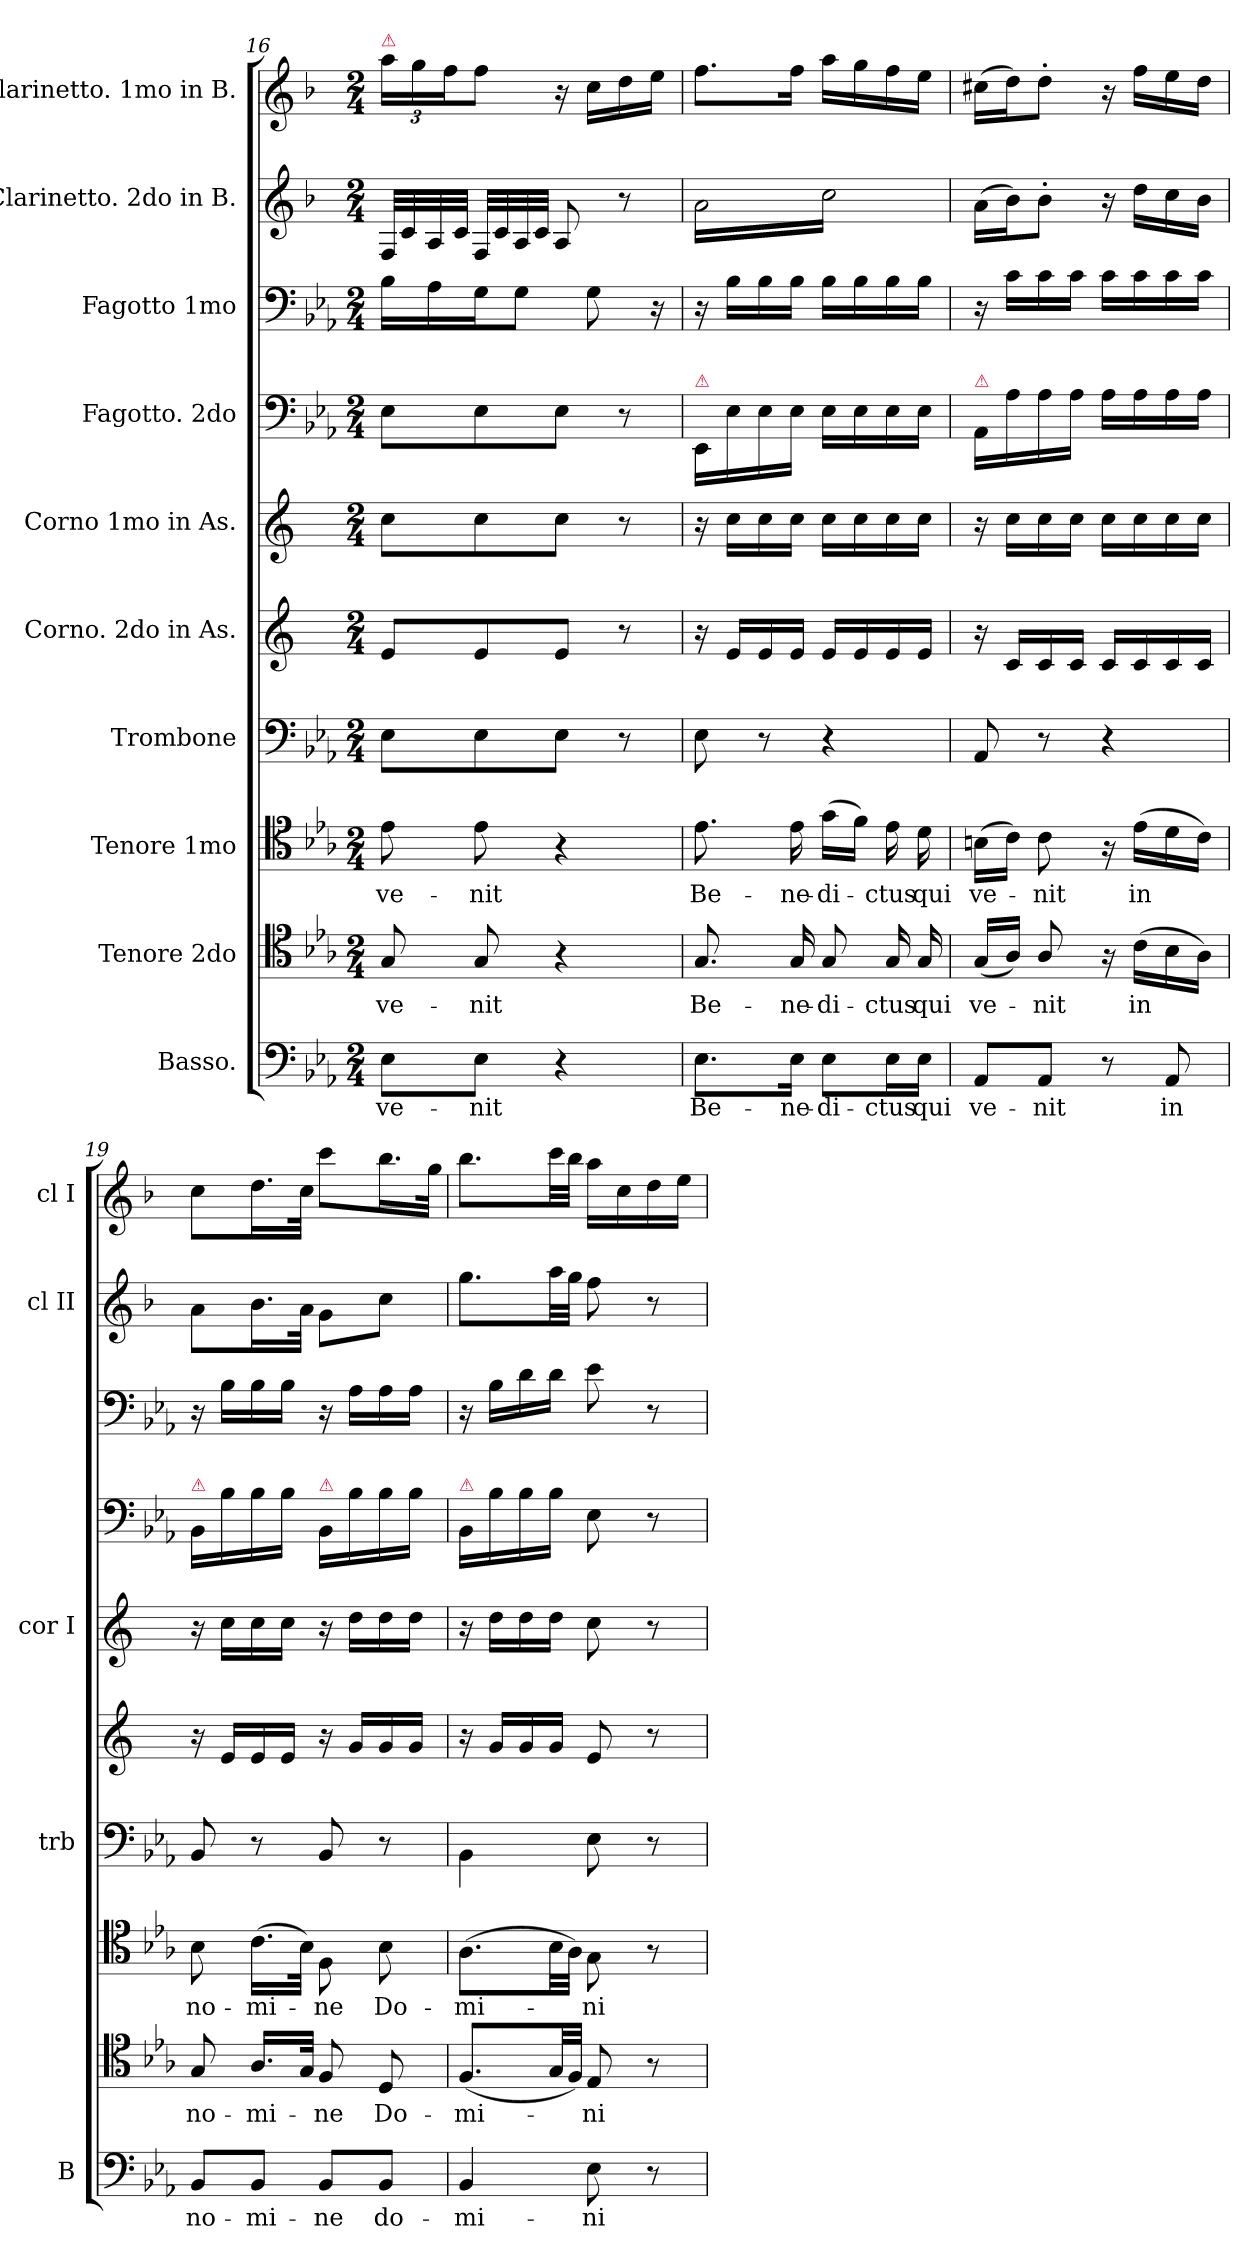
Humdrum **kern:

**kern	**text	**kern	**text	**kern	**text	**kern	**kern	**kern	**kern	**kern	**kern	**kern
*part10	*part10	*part9	*part9	*part8	*part8	*part7	*part6	*part5	*part4	*part3	*part2	*part1
*staff10	*staff10	*staff9	*staff9	*staff8	*staff8	*staff7	*staff6	*staff5	*staff4	*staff3	*staff2	*staff1
*I"Basso.	*	*I"Tenore 2do	*	*I"Tenore 1mo	*	*I"Trombone	*I"Corno. 2do in As.	*I"Corno 1mo in As.	*I"Fagotto. 2do	*I"Fagotto 1mo	*I"Clarinetto. 2do in B.	*I"Clarinetto. 1mo in B.
*I'B	*	*	*	*	*	*I'trb	*	*I'cor I	*	*	*I'cl II	*I'cl I
*clefF4	*	*clefC4	*	*clefC4	*	*clefF4	*clefG2	*clefG2	*clefF4	*clefF4	*clefG2	*clefG2
*	*	*	*	*	*	*	*ITrd5c9	*ITrd5c9	*	*	*ITrd1c2	*ITrd1c2
*k[b-e-a-]	*	*k[b-e-a-]	*	*k[b-e-a-]	*	*k[b-e-a-]	*k[b-e-a-]	*k[b-e-a-]	*k[b-e-a-]	*k[b-e-a-]	*k[b-e-a-]	*k[b-e-a-]
*M2/4	*	*M2/4	*	*M2/4	*	*M2/4	*M2/4	*M2/4	*M2/4	*M2/4	*M2/4	*M2/4
=16	=16	=16	=16	=16	=16	=16	=16	=16	=16	=16	=16	=16
!	!	!	!	!	!	!	!	!	!	!	!	!LO:TX:a:color=crimson:t=⚠
8E-\L	ve-	8G/	ve-	8e-\	ve-	8E-\L	8G/L	8e-\L	8E-\L	16B-\LL	32E-/LLL	24gg\LL
.	.	.	.	.	.	.	.	.	.	.	32B-/	.
.	.	.	.	.	.	.	.	.	.	.	.	24ff\
.	.	.	.	.	.	.	.	.	.	16A-\	32G/	.
.	.	.	.	.	.	.	.	.	.	.	.	24ee-\J
.	.	.	.	.	.	.	.	.	.	.	32B-/JJJ	.
8E-\J	-nit	8G/	-nit	8e-\	-nit	8E-\	8G/	8e-\	8E-\	16G\J	32E-/LLL	8ee-\J
.	.	.	.	.	.	.	.	.	.	.	32B-/	.
.	.	.	.	.	.	.	.	.	.	8G\J	32G/	.
.	.	.	.	.	.	.	.	.	.	.	32B-/JJJ	.
4r	.	4r	.	4r	.	8E-\J	8G/J	8e-\J	8E-\J	.	8G/	16r
.	.	.	.	.	.	.	.	.	.	8G\	.	16b-\LL
.	.	.	.	.	.	8r	8r	8r	8r	.	8r	16cc\
.	.	.	.	.	.	.	.	.	.	16r	.	16dd\JJ
=17	=17	=17	=17	=17	=17	=17	=17	=17	=17	=17	=17	=17
!	!	!	!	!	!	!	!	!	!LO:TX:a:color=crimson:t=⚠	!	!	!
*	*	*	*	*	*	*	*	*	*	*	*tremolo	*
8.E-\L	Be-	8.G/	Be-	8.e-\	Be-	8E-\	16r	16r	16EE-/LL	16r	(16g\LL	8.ee-\L
.	.	.	.	.	.	.	16G/LL	16e-\LL	16E-\	16B-\LL	16b-\)	.
.	.	.	.	.	.	8r	16G/	16e-\	16E-\	16B-\	16g\	.
16E-\Jk	-ne-	16G/	-ne-	16e-\	-ne-	.	16G/JJ	16e-\JJ	16E-\JJ	16B-\JJ	16b-\)	16ee-\Jk
8E-\L	-di-	8G/	-di-	(16g\LL	-di-	4r	16G/LL	16e-\LL	16E-\LL	16B-\LL	16g\	16gg\LL
.	.	.	.	16f\JJ)	.	.	16G/	16e-\	16E-\	16B-\	16b-\)	16ff\
16E-\L	-ctus	16G/	-ctus	16e-\	-ctus	.	16G/	16e-\	16E-\	16B-\	16g\	16ee-\
16E-\JJ	qui	16G/	qui	16d\	qui	.	16G/JJ	16e-\JJ	16E-\JJ	16B-\JJ	16b-\)JJ	16dd\JJ
*	*	*	*	*	*	*	*	*	*	*	*Xtremolo	*
=18	=18	=18	=18	=18	=18	=18	=18	=18	=18	=18	=18	=18
!	!	!	!	!	!	!	!	!	!LO:TX:a:color=crimson:t=⚠	!	!	!
8AA-/L	ve-	(16G/LL	ve-	(16Bn\LL	ve-	8AA-/	16r	16r	16AA-/LL	16r	(16g\LL	(16bn\LL
.	.	16A-/JJ)	.	16c\JJ)	.	.	16E-/LL	16e-\LL	16A-\	16c\LL	16a-\J)	16cc\J)
8AA-/J	-nit	8A-/	-nit	8c\	-nit	8r	16E-/	16e-\	16A-\	16c\	8a-'\J	8cc'\J
.	.	.	.	.	.	.	16E-/JJ	16e-\JJ	16A-\JJ	16c\JJ	.	.
8r	.	16r	.	16r	.	4r	16E-/LL	16e-\LL	16A-\LL	16c\LL	16r	16r
.	.	(16c\LL	in	(16e-\LL	in	.	16E-/	16e-\	16A-\	16c\	16cc\LL	16ee-\LL
8AA-/	in	16B-\	.	16d\	.	.	16E-/	16e-\	16A-\	16c\	16b-\	16dd\
.	.	16A-\JJ)	.	16c\JJ)	.	.	16E-/JJ	16e-\JJ	16A-\JJ	16c\JJ	16a-\JJ	16cc\JJ
=19	=19	=19	=19	=19	=19	=19	=19	=19	=19	=19	=19	=19
!	!	!	!	!	!	!	!	!	!LO:TX:a:color=crimson:t=⚠	!	!	!
8BB-/L	no-	8G/	no-	8B-\	no-	8BB-/	16r	16r	16BB-/LL	16r	8g\L	8b-\L
.	.	.	.	.	.	.	16G/LL	16e-\LL	16B-\	16B-\LL	.	.
8BB-/J	-mi-	16.A-/LL	-mi-	(16.c\LL	-mi-	8r	16G/	16e-\	16B-\	16B-\	16.a-\L	16.cc\L
.	.	.	.	.	.	.	16G/JJ	16e-\JJ	16B-\JJ	16B-\JJ	.	.
.	.	32G/JJk	.	32B-\JJk)	.	.	.	.	.	.	32g\JJk	32b-\JJk
!	!	!	!	!	!	!	!	!	!LO:TX:a:color=crimson:t=⚠	!	!	!
8BB-/L	-ne	8F/	-ne	8F\	-ne	8BB-/	16r	16r	16BB-/LL	16r	8f\L	8bb-\L
.	.	.	.	.	.	.	16B-/LL	16f\LL	16B-\	16A-\LL	.	.
8BB-/J	do-	8D/	Do-	8B-\	Do-	8r	16B-/	16f\	16B-\	16A-\	8b-\J	16.aa-\L
.	.	.	.	.	.	.	16B-/JJ	16f\JJ	16B-\JJ	16A-\JJ	.	.
.	.	.	.	.	.	.	.	.	.	.	.	32ff\JJk
=20	=20	=20	=20	=20	=20	=20	=20	=20	=20	=20	=20	=20
!	!	!	!	!	!	!	!	!	!LO:TX:a:color=crimson:t=⚠	!	!	!
4BB-/	-mi-	(8.F/L	-mi-	(8.A-\L	-mi-	4BB-\	16r	16r	16BB-\LL	16r	8.ff\L	8.aa-\L
.	.	.	.	.	.	.	16B-/LL	16f\LL	16B-\	16B-\LL	.	.
.	.	.	.	.	.	.	16B-/	16f\	16B-\	16d\	.	.
.	.	32G/LL	.	32B-\LL	.	.	16B-/JJ	16f\JJ	16B-\JJ	16d\JJ	32gg\LL	32bb-\LL
.	.	32F/JJJ)	.	32A-\JJJ)	.	.	.	.	.	.	32ff\JJJ	32aa-\JJJ
8E-\	-ni	8E-/	-ni	8G\	-ni	8E-\	8G/	8e-\	8E-\	8e-\	8ee-\	16gg\LL
.	.	.	.	.	.	.	.	.	.	.	.	16b-\
8r	.	8r	.	8r	.	8r	8r	8r	8r	8r	8r	16cc\
.	.	.	.	.	.	.	.	.	.	.	.	16dd\JJ
=	=	=	=	=	=	=	=	=	=	=	=	=
*-	*-	*-	*-	*-	*-	*-	*-	*-	*-	*-	*-	*-
